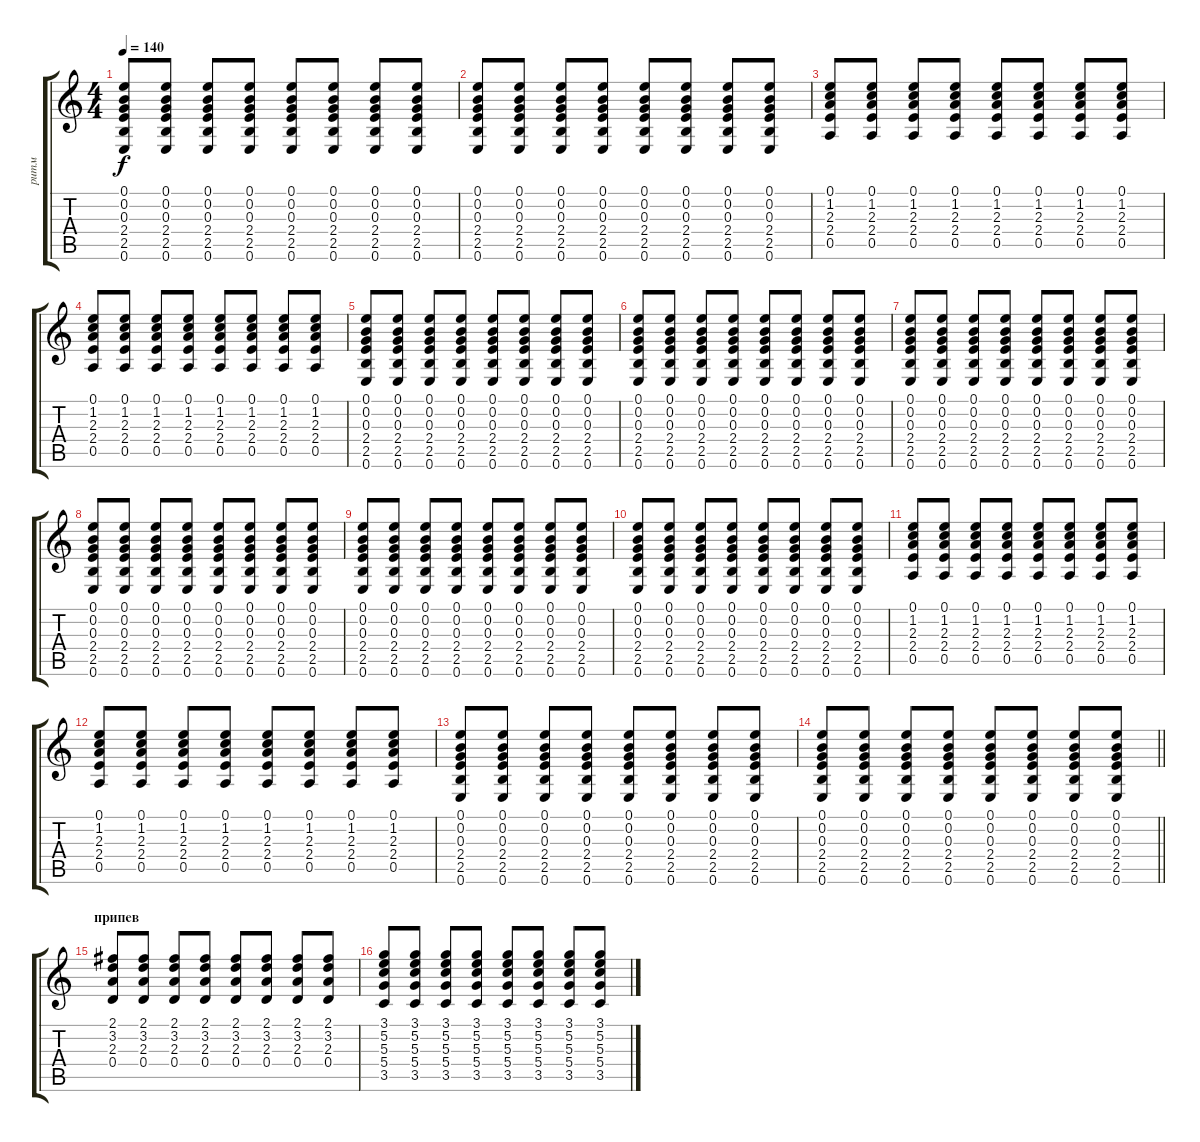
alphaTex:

\track ("ритм" "ритм") {instrument acousticguitarsteel}
\staff {score tabs}
\tuning (E4 B3 G3 D3 A2 E2) {hide}
\ts (4 4)
\tempo 140
\clef g2
\ks c
(0.1 0.2 0.3 2.4 2.5 0.6).8{dy f} (0.1 0.2 0.3 2.4 2.5 0.6).8 (0.1 0.2 0.3 2.4 2.5 0.6).8 (0.1 0.2 0.3 2.4 2.5 0.6).8 (0.1 0.2 0.3 2.4 2.5 0.6).8 (0.1 0.2 0.3 2.4 2.5 0.6).8 (0.1 0.2 0.3 2.4 2.5 0.6).8 (0.1 0.2 0.3 2.4 2.5 0.6).8 |
(0.1 0.2 0.3 2.4 2.5 0.6).8 (0.1 0.2 0.3 2.4 2.5 0.6).8 (0.1 0.2 0.3 2.4 2.5 0.6).8 (0.1 0.2 0.3 2.4 2.5 0.6).8 (0.1 0.2 0.3 2.4 2.5 0.6).8 (0.1 0.2 0.3 2.4 2.5 0.6).8 (0.1 0.2 0.3 2.4 2.5 0.6).8 (0.1 0.2 0.3 2.4 2.5 0.6).8 |
(0.1 1.2 2.3 2.4 0.5).8 (0.1 1.2 2.3 2.4 0.5).8 (0.1 1.2 2.3 2.4 0.5).8 (0.1 1.2 2.3 2.4 0.5).8 (0.1 1.2 2.3 2.4 0.5).8 (0.1 1.2 2.3 2.4 0.5).8 (0.1 1.2 2.3 2.4 0.5).8 (0.1 1.2 2.3 2.4 0.5).8 |
(0.1 1.2 2.3 2.4 0.5).8 (0.1 1.2 2.3 2.4 0.5).8 (0.1 1.2 2.3 2.4 0.5).8 (0.1 1.2 2.3 2.4 0.5).8 (0.1 1.2 2.3 2.4 0.5).8 (0.1 1.2 2.3 2.4 0.5).8 (0.1 1.2 2.3 2.4 0.5).8 (0.1 1.2 2.3 2.4 0.5).8 |
(0.1 0.2 0.3 2.4 2.5 0.6).8 (0.1 0.2 0.3 2.4 2.5 0.6).8 (0.1 0.2 0.3 2.4 2.5 0.6).8 (0.1 0.2 0.3 2.4 2.5 0.6).8 (0.1 0.2 0.3 2.4 2.5 0.6).8 (0.1 0.2 0.3 2.4 2.5 0.6).8 (0.1 0.2 0.3 2.4 2.5 0.6).8 (0.1 0.2 0.3 2.4 2.5 0.6).8 |
(0.1 0.2 0.3 2.4 2.5 0.6).8 (0.1 0.2 0.3 2.4 2.5 0.6).8 (0.1 0.2 0.3 2.4 2.5 0.6).8 (0.1 0.2 0.3 2.4 2.5 0.6).8 (0.1 0.2 0.3 2.4 2.5 0.6).8 (0.1 0.2 0.3 2.4 2.5 0.6).8 (0.1 0.2 0.3 2.4 2.5 0.6).8 (0.1 0.2 0.3 2.4 2.5 0.6).8 |
(0.1 0.2 0.3 2.4 2.5 0.6).8 (0.1 0.2 0.3 2.4 2.5 0.6).8 (0.1 0.2 0.3 2.4 2.5 0.6).8 (0.1 0.2 0.3 2.4 2.5 0.6).8 (0.1 0.2 0.3 2.4 2.5 0.6).8 (0.1 0.2 0.3 2.4 2.5 0.6).8 (0.1 0.2 0.3 2.4 2.5 0.6).8 (0.1 0.2 0.3 2.4 2.5 0.6).8 |
(0.1 0.2 0.3 2.4 2.5 0.6).8 (0.1 0.2 0.3 2.4 2.5 0.6).8 (0.1 0.2 0.3 2.4 2.5 0.6).8 (0.1 0.2 0.3 2.4 2.5 0.6).8 (0.1 0.2 0.3 2.4 2.5 0.6).8 (0.1 0.2 0.3 2.4 2.5 0.6).8 (0.1 0.2 0.3 2.4 2.5 0.6).8 (0.1 0.2 0.3 2.4 2.5 0.6).8 |
(0.1 0.2 0.3 2.4 2.5 0.6).8 (0.1 0.2 0.3 2.4 2.5 0.6).8 (0.1 0.2 0.3 2.4 2.5 0.6).8 (0.1 0.2 0.3 2.4 2.5 0.6).8 (0.1 0.2 0.3 2.4 2.5 0.6).8 (0.1 0.2 0.3 2.4 2.5 0.6).8 (0.1 0.2 0.3 2.4 2.5 0.6).8 (0.1 0.2 0.3 2.4 2.5 0.6).8 |
(0.1 0.2 0.3 2.4 2.5 0.6).8 (0.1 0.2 0.3 2.4 2.5 0.6).8 (0.1 0.2 0.3 2.4 2.5 0.6).8 (0.1 0.2 0.3 2.4 2.5 0.6).8 (0.1 0.2 0.3 2.4 2.5 0.6).8 (0.1 0.2 0.3 2.4 2.5 0.6).8 (0.1 0.2 0.3 2.4 2.5 0.6).8 (0.1 0.2 0.3 2.4 2.5 0.6).8 |
(0.1 1.2 2.3 2.4 0.5).8 (0.1 1.2 2.3 2.4 0.5).8 (0.1 1.2 2.3 2.4 0.5).8 (0.1 1.2 2.3 2.4 0.5).8 (0.1 1.2 2.3 2.4 0.5).8 (0.1 1.2 2.3 2.4 0.5).8 (0.1 1.2 2.3 2.4 0.5).8 (0.1 1.2 2.3 2.4 0.5).8 |
(0.1 1.2 2.3 2.4 0.5).8 (0.1 1.2 2.3 2.4 0.5).8 (0.1 1.2 2.3 2.4 0.5).8 (0.1 1.2 2.3 2.4 0.5).8 (0.1 1.2 2.3 2.4 0.5).8 (0.1 1.2 2.3 2.4 0.5).8 (0.1 1.2 2.3 2.4 0.5).8 (0.1 1.2 2.3 2.4 0.5).8 |
(0.1 0.2 0.3 2.4 2.5 0.6).8 (0.1 0.2 0.3 2.4 2.5 0.6).8 (0.1 0.2 0.3 2.4 2.5 0.6).8 (0.1 0.2 0.3 2.4 2.5 0.6).8 (0.1 0.2 0.3 2.4 2.5 0.6).8 (0.1 0.2 0.3 2.4 2.5 0.6).8 (0.1 0.2 0.3 2.4 2.5 0.6).8 (0.1 0.2 0.3 2.4 2.5 0.6).8 |
\barLineRight lightlight
(0.1 0.2 0.3 2.4 2.5 0.6).8 (0.1 0.2 0.3 2.4 2.5 0.6).8 (0.1 0.2 0.3 2.4 2.5 0.6).8 (0.1 0.2 0.3 2.4 2.5 0.6).8 (0.1 0.2 0.3 2.4 2.5 0.6).8 (0.1 0.2 0.3 2.4 2.5 0.6).8 (0.1 0.2 0.3 2.4 2.5 0.6).8 (0.1 0.2 0.3 2.4 2.5 0.6).8 |
\section ("" "припев")
(2.1 3.2 2.3 0.4).8 (2.1 3.2 2.3 0.4).8 (2.1 3.2 2.3 0.4).8 (2.1 3.2 2.3 0.4).8 (2.1 3.2 2.3 0.4).8 (2.1 3.2 2.3 0.4).8 (2.1 3.2 2.3 0.4).8 (2.1 3.2 2.3 0.4).8 |
(3.1 5.2 5.3 5.4 3.5).8 (3.1 5.2 5.3 5.4 3.5).8 (3.1 5.2 5.3 5.4 3.5).8 (3.1 5.2 5.3 5.4 3.5).8 (3.1 5.2 5.3 5.4 3.5).8 (3.1 5.2 5.3 5.4 3.5).8 (3.1 5.2 5.3 5.4 3.5).8 (3.1 5.2 5.3 5.4 3.5).8
